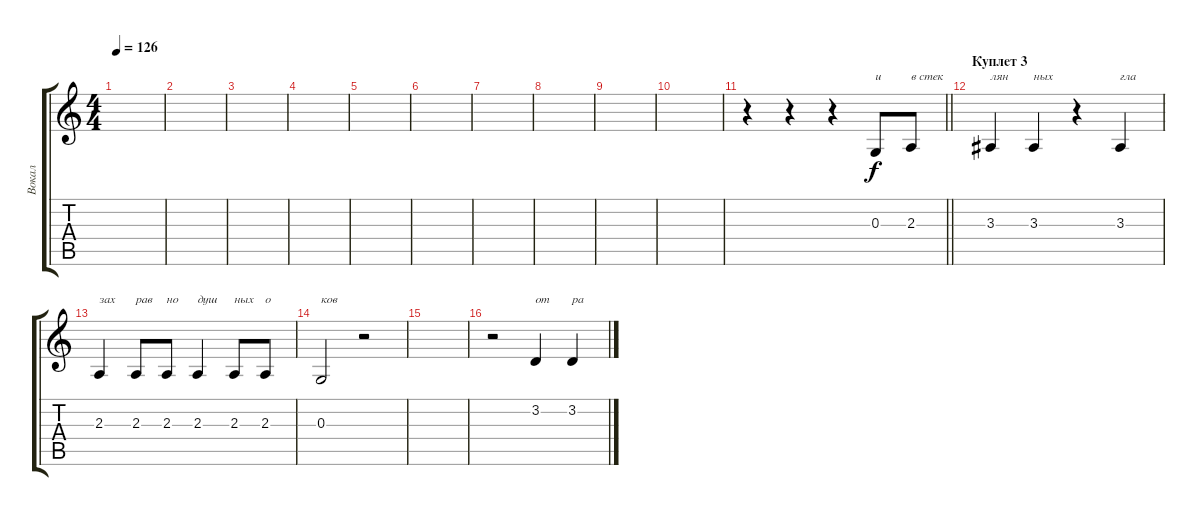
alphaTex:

\track ("Вокал" "Вокал") {instrument bassoon}
\staff {score tabs}
\tuning (E4 B3 G3 D3 A2 E2) {hide}
\ts (4 4)
\tempo 126
\clef g2
\ks c
|
|
|
|
|
|
|
|
|
|
\barLineRight lightlight
r.4{volume 11 balance 8 instrument bassoon} r.4 r.4 0.3.8{txt "и"} 2.3.8{txt "в стек"} |
\section ("" "Куплет 3")
3.3.4{txt "лян"} 3.3.4{txt "ных"} r.4 3.3.4{txt "гла"} |
2.3.4{txt "зах"} 2.3.8{txt "рав"} 2.3.8{txt "но"} 2.3.4{txt "душ"} 2.3.8{txt "ных"} 2.3.8{txt "о"} |
0.3.2{txt "ков"} r.2 |
|
r.2 3.2.4{txt "от"} 3.2.4{txt "ра"}
